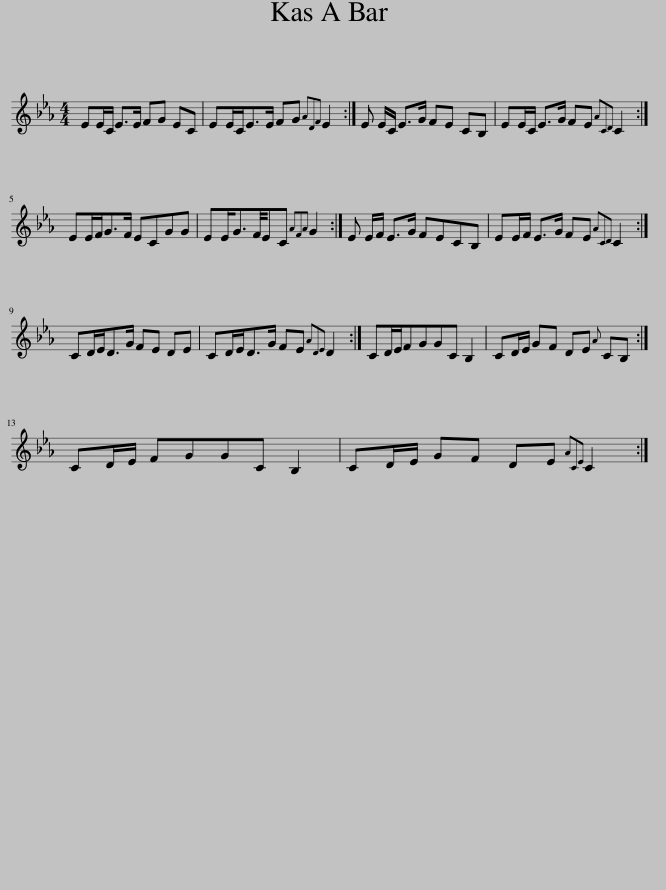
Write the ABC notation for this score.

X:1
L:1/8
M:4/4
I:linebreak $
K:Eb
V:1 treble
V:1
 EE/C/ E>E FG EC | EE/C<EE/ FG{ADF} E2 :| E E/C/ E>G FE CB, | EE/C/ E>G FE{ACD} C2 :|$ EE/F<GF/ ECGG | %5
 EE<GF/4EC{AFA} G2 :| E E/F/ E>G FECB, | EE/F/ E>G FE{ACD} C2 :|$ CD/E<DG/ FE DE | CD/E<DG/ FE{ADE} D2 :| %10
 CD/E/FGGC B,2 | CD/E/ GF DE{A} CB, :|$ CD/E/ FGGC B,2 | CD/E/ GF DE{ACE} C2 :| %14
